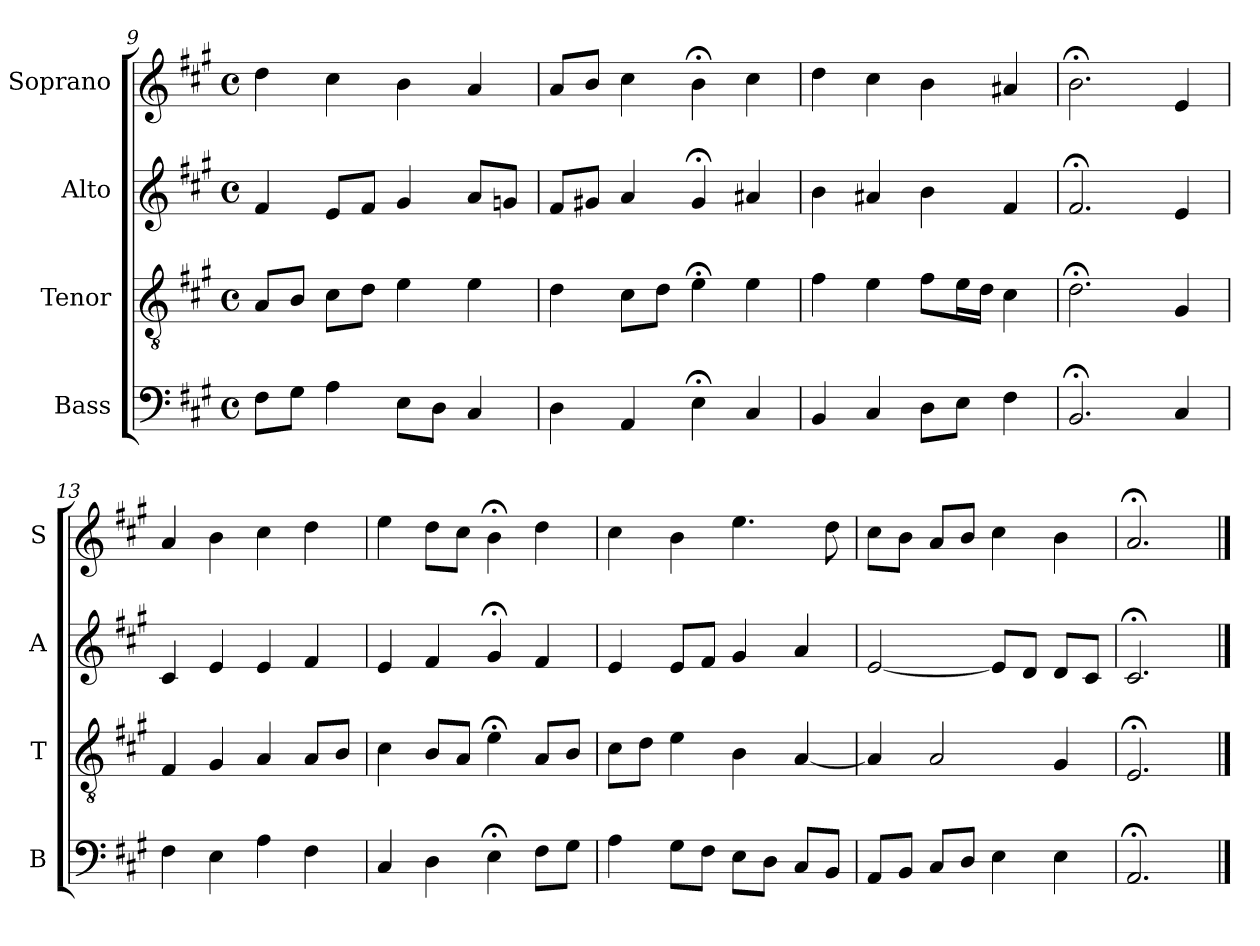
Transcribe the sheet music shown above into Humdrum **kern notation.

**kern	**kern	**kern	**kern
*part4	*part3	*part2	*part1
*staff4	*staff3	*staff2	*staff1
*I"Bass	*I"Tenor	*I"Alto	*I"Soprano
*I'B	*I'T	*I'A	*I'S
*clefF4	*clefGv2	*clefG2	*clefG2
*k[f#c#g#]	*k[f#c#g#]	*k[f#c#g#]	*k[f#c#g#]
*A:	*A:	*A:	*A:
*M4/4	*M4/4	*M4/4	*M4/4
*met(c)	*met(c)	*met(c)	*met(c)
=9	=9	=9	=9
8F#L	8AL	4f#	4dd
8G#J	8BJ	.	.
4A	8c#L	8eL	4cc#
.	8dJ	8f#J	.
8EL	4e	4g#	4b
8DJ	.	.	.
4C#	4e	8aL	4a
.	.	8gnJ	.
=10	=10	=10	=10
4D	4d	8f#L	8aL
.	.	8g#XJ	8bJ
4AA	8c#L	4a	4cc#
.	8dJ	.	.
4E;<	4e;<	4g#;<	4b;<
4C#	4e	4a#X	4cc#
=11	=11	=11	=11
4BB	4f#	4b	4dd
4C#	4e	4a#X	4cc#
8DL	8f#L	4b	4b
8EJ	16eL	.	.
.	16dJJ	.	.
4F#	4c#	4f#	4a#X
=12	=12	=12	=12
2.BB;<	2.d;<	2.f#;<	2.b;<
4C#	4G#	4e	4e
=13	=13	=13	=13
4F#	4F#	4c#	4a
4E	4G#	4e	4b
4A	4A	4e	4cc#
4F#	8AL	4f#	4dd
.	8BJ	.	.
=14	=14	=14	=14
4C#	4c#	4e	4ee
4D	8BL	4f#	8ddL
.	8AJ	.	8cc#J
4E;<	4e;<	4g#;<	4b;<
8F#L	8AL	4f#	4dd
8G#J	8BJ	.	.
=15	=15	=15	=15
4A	8c#L	4e	4cc#
.	8dJ	.	.
8G#L	4e	8eL	4b
8F#J	.	8f#J	.
8EL	4B	4g#	4.ee
8DJ	.	.	.
8C#L	[4A	4a	.
8BBJ	.	.	8dd
=16	=16	=16	=16
8AAL	4A]	[2e	8cc#L
8BBJ	.	.	8bJ
8C#L	2A	.	8aL
8DJ	.	.	8bJ
4E	.	8eL]	4cc#
.	.	8dJ	.
4E	4G#	8dL	4b
.	.	8c#J	.
=17	=17	=17	=17
2.AA;<	2.E;<	2.c#;<	2.a;<
==	==	==	==
*-	*-	*-	*-
